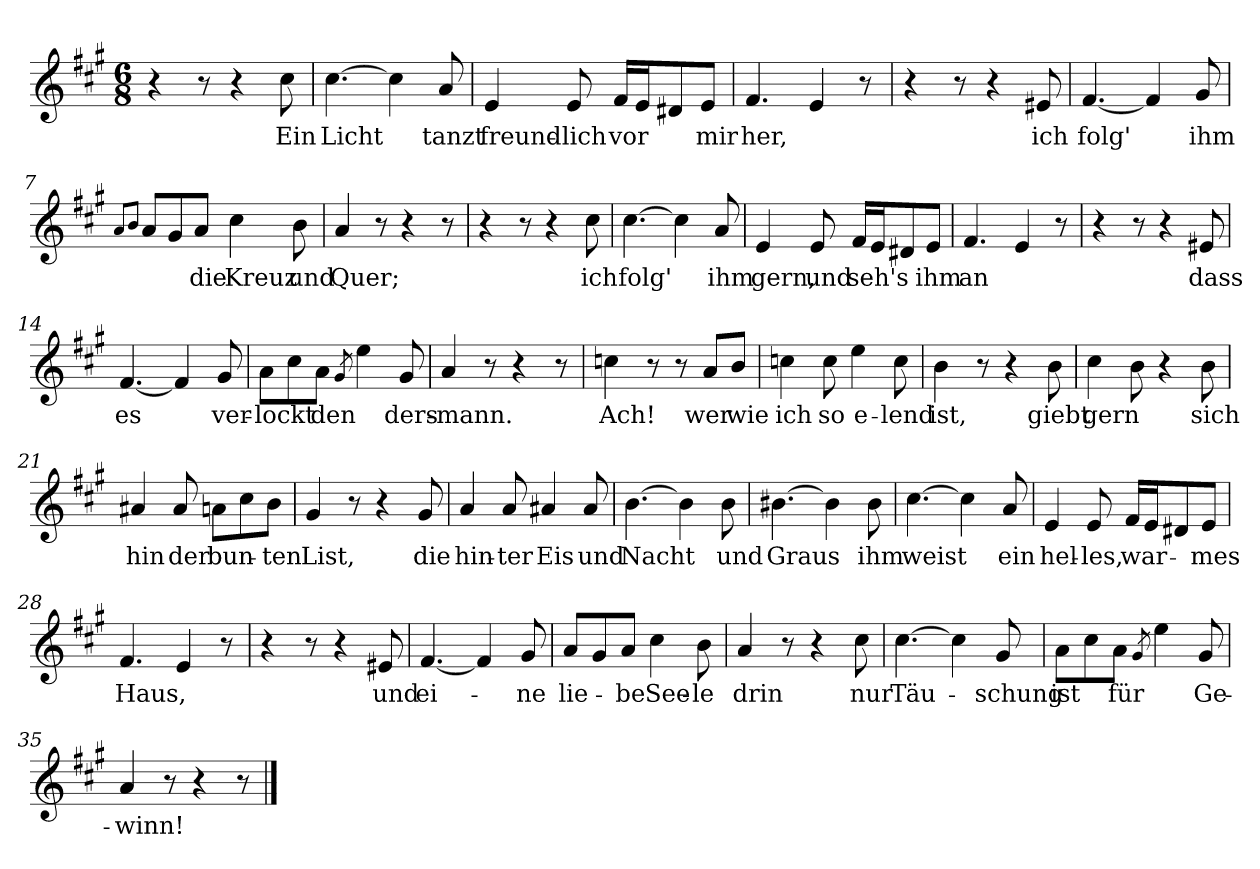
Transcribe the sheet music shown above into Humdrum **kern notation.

**kern	**text
*part1	*part1
*staff1	*staff1
*clefG2	*
*k[f#c#g#]	*
*M6/8	*
=1	=1
4r	.
8r	.
4r	.
!	!LO:LY:b
8cc#\	Ein
=2	=2
!	!LO:LY:b
[4.cc#\	Licht
4cc#\]	.
!	!LO:LY:b
8a/	tanzt
=3	=3
!	!LO:LY:b
4e/	freund-
!	!LO:LY:b
8e/	-lich
!	!LO:LY:b
16f#/LL	vor
16e/J	.
8d#X/	.
!	!LO:LY:b
8e/J	mir
=4	=4
!	!LO:LY:b
4.f#/	her,
4e/	.
8r	.
=5	=5
4r	.
8r	.
4r	.
!	!LO:LY:b
8e#X/	ich
=6	=6
!	!LO:LY:b
[4.f#/	folg'
4f#/]	.
!	!LO:LY:b
8g#/	ihm
=7	=7
8qa/L	.
8qb/J	.
8a/L	.
8g#/	.
!	!LO:LY:b
8a/J	die
!	!LO:LY:b
4cc#\	Kreuz
!	!LO:LY:b
8b\	und
!!LO:LB:g=z
=8	=8
!	!LO:LY:b
4a/	Quer;
8r	.
4r	.
8r	.
=9	=9
4r	.
8r	.
4r	.
!	!LO:LY:b
8cc#\	ich
=10	=10
!	!LO:LY:b
[4.cc#\	folg'
4cc#\]	.
!	!LO:LY:b
8a/	ihm
=11	=11
!	!LO:LY:b
4e/	gern,
!	!LO:LY:b
8e/	und
!	!LO:LY:b
16f#/LL	seh's
16e/J	.
8d#X/	.
!	!LO:LY:b
8e/J	ihm
=12	=12
!	!LO:LY:b
4.f#/	an
4e/	.
8r	.
=13	=13
4r	.
8r	.
4r	.
!	!LO:LY:b
8e#X/	dass
=14	=14
!	!LO:LY:b
[4.f#/	es
4f#/]	.
!	!LO:LY:b
8g#/	ver-
=15	=15
!	!LO:LY:b
8a\L	-lockt
8cc#\	.
!	!LO:LY:b
8a\J	den
8qg#/	.
4ee\	.
!	!LO:LY:b
8g#/	-ders-
!!LO:LB:g=z
=16	=16
!	!LO:LY:b
4a/	-mann.
8r	.
4r	.
8r	.
=17	=17
!	!LO:LY:b
4ccn\	Ach!
8r	.
8r	.
!	!LO:LY:b
8a/L	wer
!	!LO:LY:b
8b/J	wie
=18	=18
!	!LO:LY:b
4ccn\	ich
!	!LO:LY:b
8cc\	so
!	!LO:LY:b
4ee\	e-
!	!LO:LY:b
8cc\	-lend
=19	=19
!	!LO:LY:b
4b\	ist,
8r	.
4r	.
!	!LO:LY:b
8b\	giebt
=20	=20
!	!LO:LY:b
4cc#\	gern
8b\	.
4r	.
!	!LO:LY:b
8b\	sich
=21	=21
!	!LO:LY:b
4a#X/	hin
!	!LO:LY:b
8a#/	der
!	!LO:LY:b
8an\L	bun-
8cc#\	.
!	!LO:LY:b
8b\J	-ten
=22	=22
!	!LO:LY:b
4g#/	List,
8r	.
4r	.
!	!LO:LY:b
8g#/	die
=23	=23
!	!LO:LY:b
4a/	hin-
!	!LO:LY:b
8a/	-ter
!	!LO:LY:b
4a#X/	Eis
!	!LO:LY:b
8a#/	und
!!LO:LB:g=z
=24	=24
!	!LO:LY:b
[4.b\	Nacht
4b\]	.
!	!LO:LY:b
8b\	und
=25	=25
!	!LO:LY:b
[4.b#X\	Graus
4b#\]	.
!	!LO:LY:b
8b#\	ihm
=26	=26
!	!LO:LY:b
[4.cc#\	weist
4cc#\]	.
!	!LO:LY:b
8a/	ein
=27	=27
!	!LO:LY:b
4e/	hel-
!	!LO:LY:b
8e/	-les,
!	!LO:LY:b
16f#/LL	war-
16e/J	.
8d#X/	.
!	!LO:LY:b
8e/J	-mes
=28	=28
!	!LO:LY:b
4.f#/	Haus,
4e/	.
8r	.
=29	=29
4r	.
8r	.
4r	.
!	!LO:LY:b
8e#X/	und
=30	=30
!	!LO:LY:b
[4.f#/	ei-
4f#/]	.
!	!LO:LY:b
8g#/	-ne
=31	=31
!	!LO:LY:b
8a/L	lie-
8g#/	.
!	!LO:LY:b
8a/J	-be
!	!LO:LY:b
4cc#\	See-
!	!LO:LY:b
8b\	-le
=32	=32
!	!LO:LY:b
4a/	drin
8r	.
4r	.
!	!LO:LY:b
8cc#\	nur
!!LO:LB:g=z
=33	=33
!	!LO:LY:b
[4.cc#\	Täu-
4cc#\]	.
!	!LO:LY:b
8g#/	-schung
=34	=34
!	!LO:LY:b
8a\L	ist
8cc#\	.
!	!LO:LY:b
8a\J	für
8qg#/	.
4ee\	.
!	!LO:LY:b
8g#/	Ge-
=35	=35
!	!LO:LY:b
4a/	-winn!
8r	.
4r	.
8r	.
==	==
*-	*-
